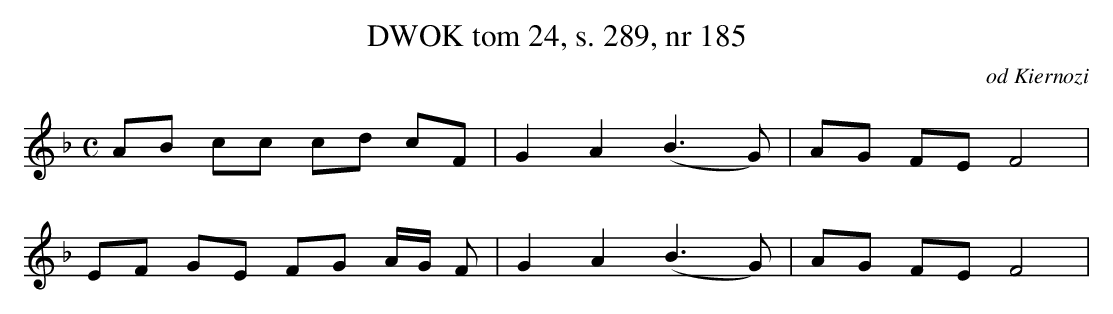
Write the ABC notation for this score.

X:1
T: DWOK tom 24, s. 289, nr 185
O: od Kiernozi
L: 1/16
M: C
K: F
A2B2 c2c2 c2d2 c2F2 | G4 A4 (B6 G2) | A2G2 F2E2 F8 |
E2F2 G2E2 F2G2 AG F2 | G4 A4 (B6 G2) | A2G2 F2E2 F8 |
